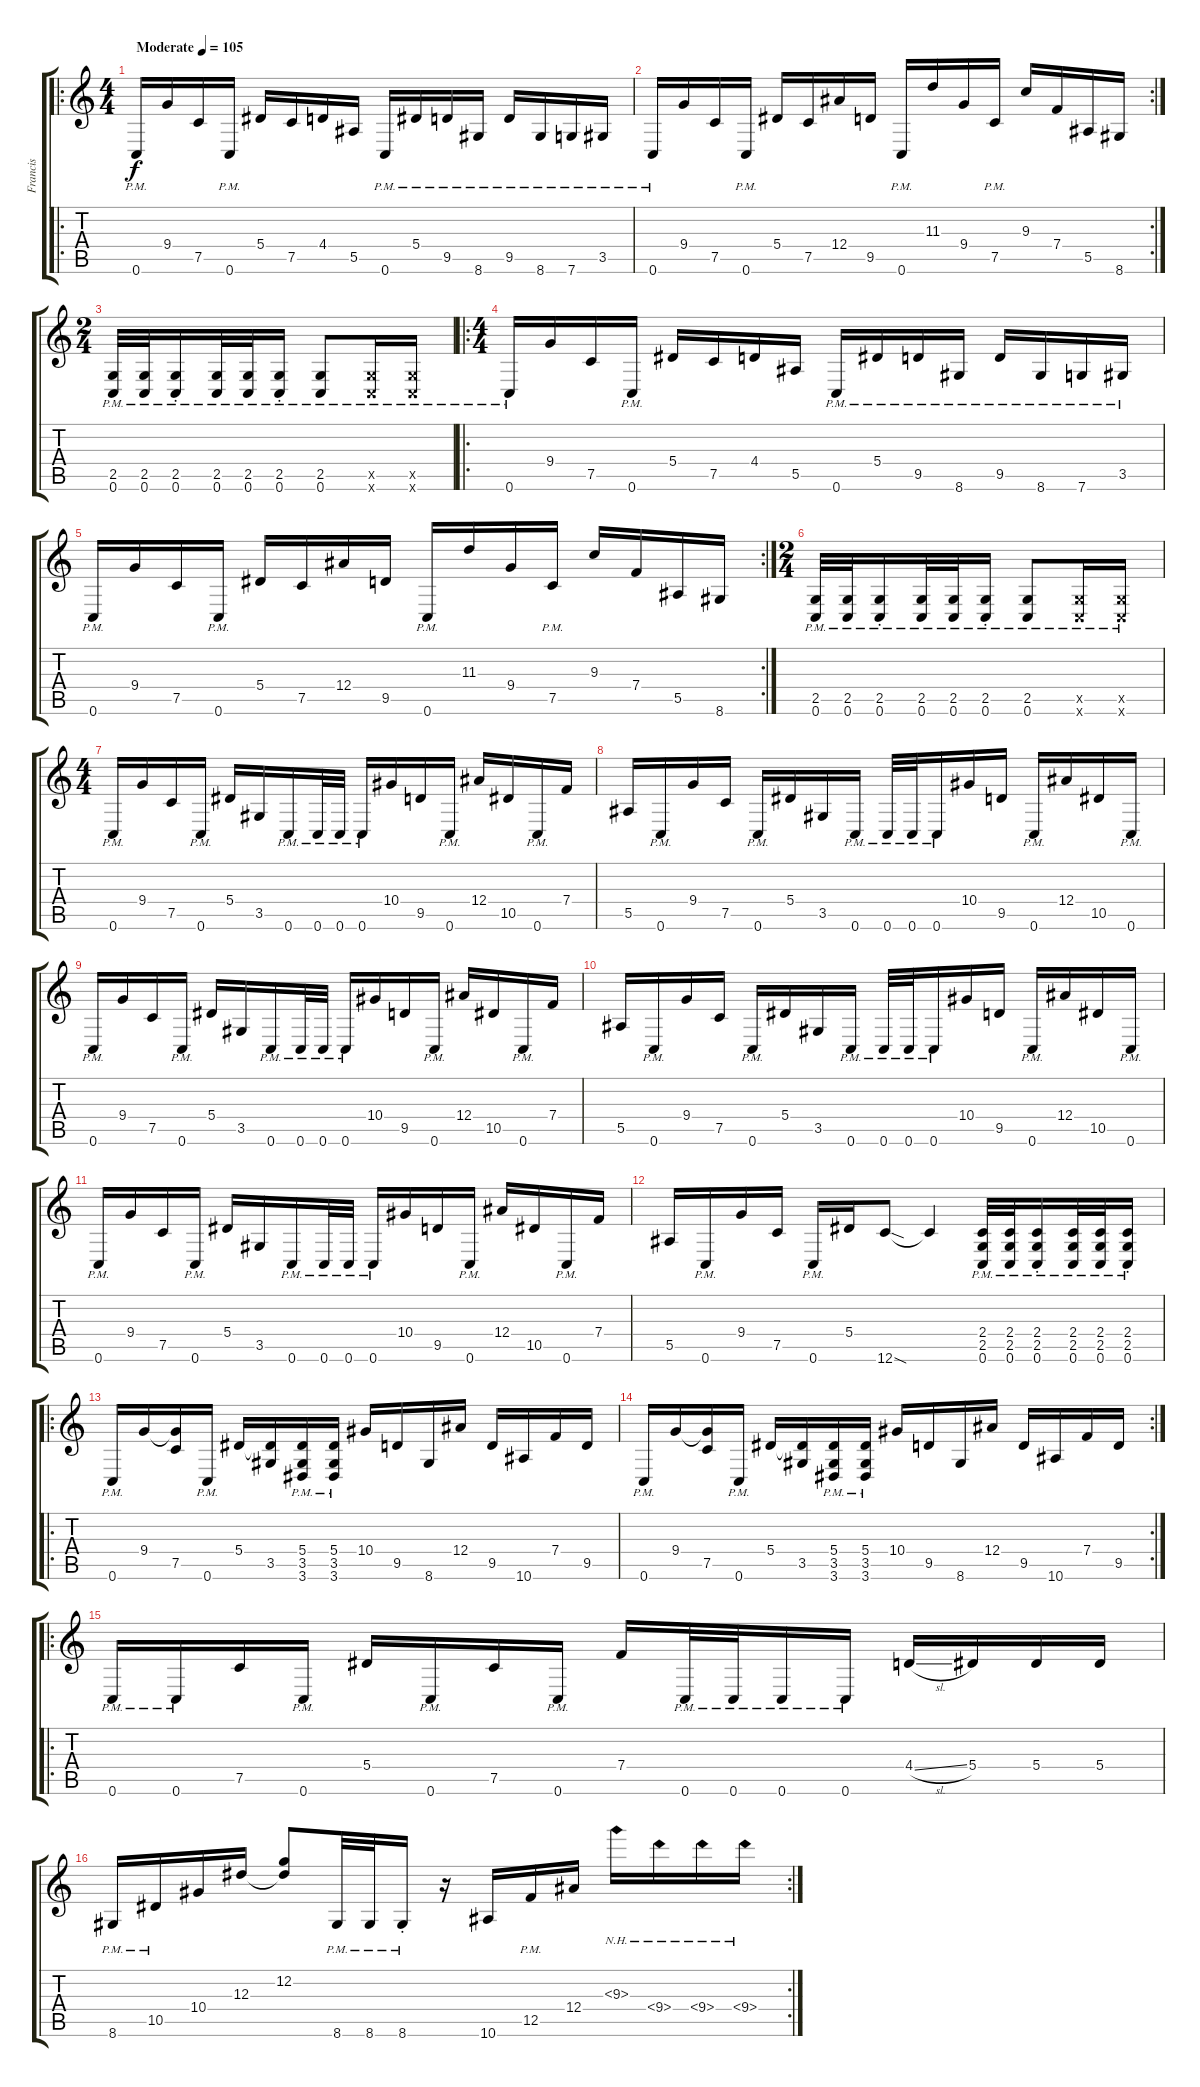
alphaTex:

\track ("Francis" "Francis") {instrument distortionguitar}
\staff {score tabs}
\tuning (C4 G3 Eb3 Bb2 F2 C2) {hide}
\ro
\ts (4 4)
\tempo (105 "Moderate")
\clef g2
\ks c
0.6{pm}.16{dy f instrument distortionguitar} 9.4.16 7.5.16 0.6{pm}.16 5.4.16 7.5.16 4.4.16 5.5.16 0.6{pm}.16 5.4{pm}.16 9.5{pm}.16 8.6{pm}.16 9.5{pm}.16 8.6{pm}.16 7.6{pm}.16 3.5{pm}.16 |
\rc 2
0.6{pm}.16 9.4.16 7.5.16 0.6{pm}.16 5.4.16 7.5.16 12.4.16 9.5.16 0.6{pm}.16 11.3.16 9.4.16 7.5{pm}.16 9.3.16 7.4.16 5.5.16 8.6.16 |
\ts (2 4)
(2.5{pm} 0.6{pm}).32 (2.5{pm} 0.6{pm}).32 (2.5{pm st} 0.6{pm st}).16 (2.5{pm} 0.6{pm}).32 (2.5{pm} 0.6{pm}).32 (2.5{pm st} 0.6{pm st}).16 (2.5{pm} 0.6{pm}).8 (2.5{pm x} 0.6{pm x}).16 (2.5{pm x} 0.6{pm x}).16 |
\ro
\ts (4 4)
0.6{pm}.16 9.4.16 7.5.16 0.6{pm}.16 5.4.16 7.5.16 4.4.16 5.5.16 0.6{pm}.16 5.4{pm}.16 9.5{pm}.16 8.6{pm}.16 9.5{pm}.16 8.6{pm}.16 7.6{pm}.16 3.5{pm}.16 |
\rc 2
0.6{pm}.16 9.4.16 7.5.16 0.6{pm}.16 5.4.16 7.5.16 12.4.16 9.5.16 0.6{pm}.16 11.3.16 9.4.16 7.5{pm}.16 9.3.16 7.4.16 5.5.16 8.6.16 |
\ts (2 4)
(2.5{pm} 0.6{pm}).32 (2.5{pm} 0.6{pm}).32 (2.5{pm st} 0.6{pm st}).16 (2.5{pm} 0.6{pm}).32 (2.5{pm} 0.6{pm}).32 (2.5{pm st} 0.6{pm st}).16 (2.5{pm} 0.6{pm}).8 (2.5{pm x} 0.6{pm x}).16 (2.5{pm x} 0.6{pm x}).16 |
\ts (4 4)
0.6{pm}.16 9.4.16 7.5.16 0.6{pm}.16 5.4.16 3.5.16 0.6{pm}.16 0.6{pm}.32 0.6{pm}.32 0.6{pm}.16 10.4.16 9.5.16 0.6{pm}.16 12.4.16 10.5.16 0.6{pm}.16 7.4.16 |
5.5.16 0.6{pm}.16 9.4.16 7.5.16 0.6{pm}.16 5.4.16 3.5.16 0.6{pm}.16 0.6{pm}.32 0.6{pm}.32 0.6{pm}.16 10.4.16 9.5.16 0.6{pm}.16 12.4.16 10.5.16 0.6{pm}.16 |
0.6{pm}.16 9.4.16 7.5.16 0.6{pm}.16 5.4.16 3.5.16 0.6{pm}.16 0.6{pm}.32 0.6{pm}.32 0.6{pm}.16 10.4.16 9.5.16 0.6{pm}.16 12.4.16 10.5.16 0.6{pm}.16 7.4.16 |
5.5.16 0.6{pm}.16 9.4.16 7.5.16 0.6{pm}.16 5.4.16 3.5.16 0.6{pm}.16 0.6{pm}.32 0.6{pm}.32 0.6{pm}.16 10.4.16 9.5.16 0.6{pm}.16 12.4.16 10.5.16 0.6{pm}.16 |
0.6{pm}.16 9.4.16 7.5.16 0.6{pm}.16 5.4.16 3.5.16 0.6{pm}.16 0.6{pm}.32 0.6{pm}.32 0.6{pm}.16 10.4.16 9.5.16 0.6{pm}.16 12.4.16 10.5.16 0.6{pm}.16 7.4.16 |
5.5.16 0.6{pm}.16 9.4.16 7.5.16 0.6{pm}.16 5.4.16 12.6{sod}.8 12.6{t}.4 (2.4{pm} 2.5{pm} 0.6{pm}).32 (2.4{pm} 2.5{pm} 0.6{pm}).32 (2.4{pm st} 2.5{pm st} 0.6{pm st}).16 (2.4{pm} 2.5{pm} 0.6{pm}).32 (2.4{pm} 2.5{pm} 0.6{pm}).32 (2.4{pm st} 2.5{pm st} 0.6{pm st}).16 |
\ro
0.6{pm}.16 9.4.16 (9.4{t} 7.5).16 0.6{pm}.16 5.4.16 (5.4{t} 3.5).16 (5.4{pm} 3.5{pm} 3.6{pm}).16 (5.4{pm} 3.5{pm} 3.6{pm}).16 10.4.16 9.5.16 8.6.16 12.4.16 9.5.16 10.6.16 7.4.16 9.5.16 |
\rc 2
0.6{pm}.16 9.4.16 (9.4{t} 7.5).16 0.6{pm}.16 5.4.16 (5.4{t} 3.5).16 (5.4{pm} 3.5{pm} 3.6{pm}).16 (5.4{pm} 3.5{pm} 3.6{pm}).16 10.4.16 9.5.16 8.6.16 12.4.16 9.5.16 10.6.16 7.4.16 9.5.16 |
\ro
0.6{pm}.16 0.6{pm}.16 7.5.16 0.6{pm}.16 5.4.16 0.6{pm}.16 7.5.16 0.6{pm}.16 7.4.16 0.6{pm}.32 0.6{pm}.32 0.6{pm}.16 0.6{pm}.16 4.4{sl}.16 5.4.16 5.4.16 5.4.16 |
\rc 2
8.6{pm}.16 10.5{pm}.16 10.4.16 12.3.16 (12.2 12.3{t}).8 8.6{pm}.32 8.6{pm}.32 8.6{pm st}.16 r.16 10.6.16 12.5{pm}.16 12.4.16 9.3{nh}.16 9.4{nh}.16 9.4{nh}.16 9.4{nh}.16
